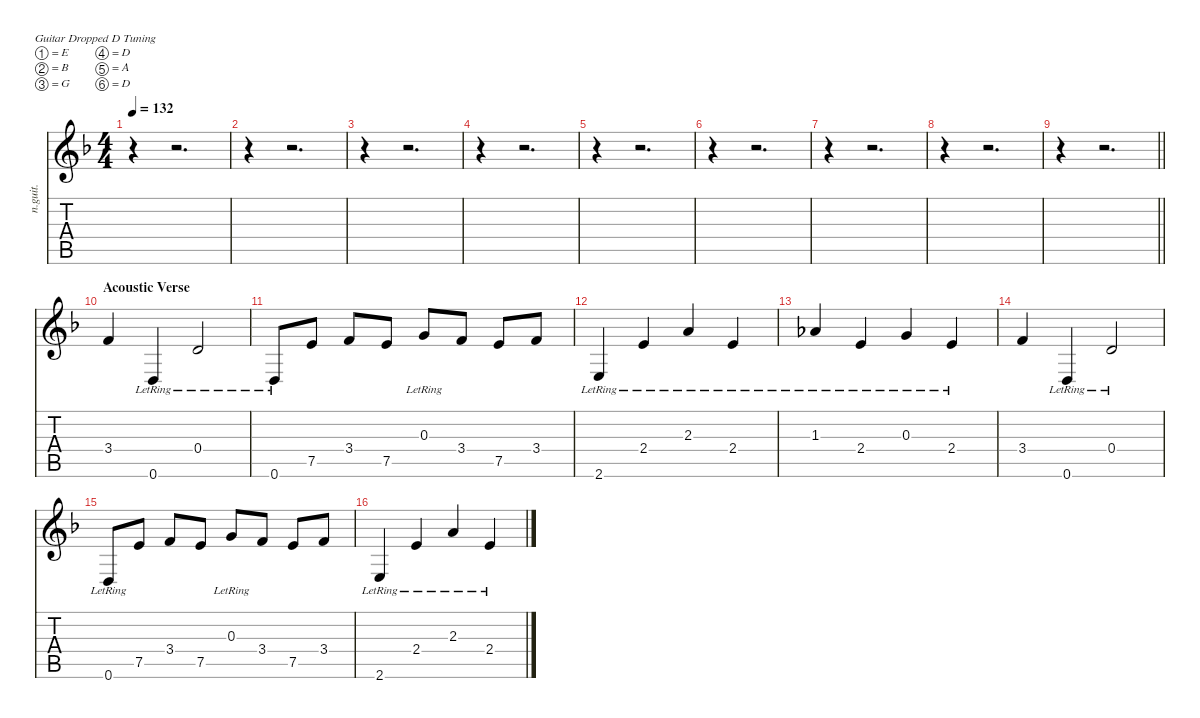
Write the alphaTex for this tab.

\defaultSystemsLayout 4
\hideDynamics
\bracketExtendMode nobrackets
\otherSystemsTrackNameOrientation horizontal
\track ("Acoustic Guitar" "n.guit.") {instrument acousticguitarnylon}
\staff {score tabs}
\tuning (E4 B3 G3 D3 A2 D2)
\ts (4 4)
\tempo 132
\clef g2
\ks dminor
r.4{dy f beam Down} r.2{d beam Down} |
r.4{beam Down} r.2{d beam Down} |
r.4{beam Down} r.2{d beam Down} |
r.4{beam Down} r.2{d beam Down} |
r.4{beam Down} r.2{d beam Down} |
r.4{beam Down} r.2{d beam Down} |
r.4{beam Down} r.2{d beam Down} |
r.4{beam Down} r.2{d beam Down} |
\barLineRight lightlight
r.4{beam Down} r.2{d beam Down} |
\section ("" "Acoustic Verse")
3.4{acc forcenatural}.4{beam Up} 0.6{lr acc forcenatural}.4{beam Up} 0.4{lr acc forcenatural}.2{beam Up} |
0.6{lr acc forcenatural}.8{beam Up} 7.5{acc forcenatural}.8{beam Up} 3.4{acc forcenatural}.8{beam Up} 7.5{acc forcenatural}.8{beam Up} 0.3{lr acc forcenatural}.8{beam Up} 3.4{acc forcenatural}.8{beam Up} 7.5{acc forcenatural}.8{beam Up} 3.4{acc forcenatural}.8{beam Up} |
2.6{lr acc forcenatural}.4{beam Up} 2.4{lr acc forcenatural}.4{beam Up} 2.3{lr acc forcenatural}.4{beam Up} 2.4{lr acc forcenatural}.4{beam Up} |
1.3{lr acc b}.4{beam Up} 2.4{lr acc forcenatural}.4{beam Up} 0.3{lr acc forcenatural}.4{beam Up} 2.4{lr acc forcenatural}.4{beam Up} |
3.4{acc forcenatural}.4{beam Up} 0.6{lr acc forcenatural}.4{beam Up} 0.4{lr acc forcenatural}.2{beam Up} |
0.6{lr acc forcenatural}.8{beam Up} 7.5{acc forcenatural}.8{beam Up} 3.4{acc forcenatural}.8{beam Up} 7.5{acc forcenatural}.8{beam Up} 0.3{lr acc forcenatural}.8{beam Up} 3.4{acc forcenatural}.8{beam Up} 7.5{acc forcenatural}.8{beam Up} 3.4{acc forcenatural}.8{beam Up} |
2.6{lr acc forcenatural}.4{beam Up} 2.4{lr acc forcenatural}.4{beam Up} 2.3{lr acc forcenatural}.4{beam Up} 2.4{lr acc forcenatural}.4{beam Up}
